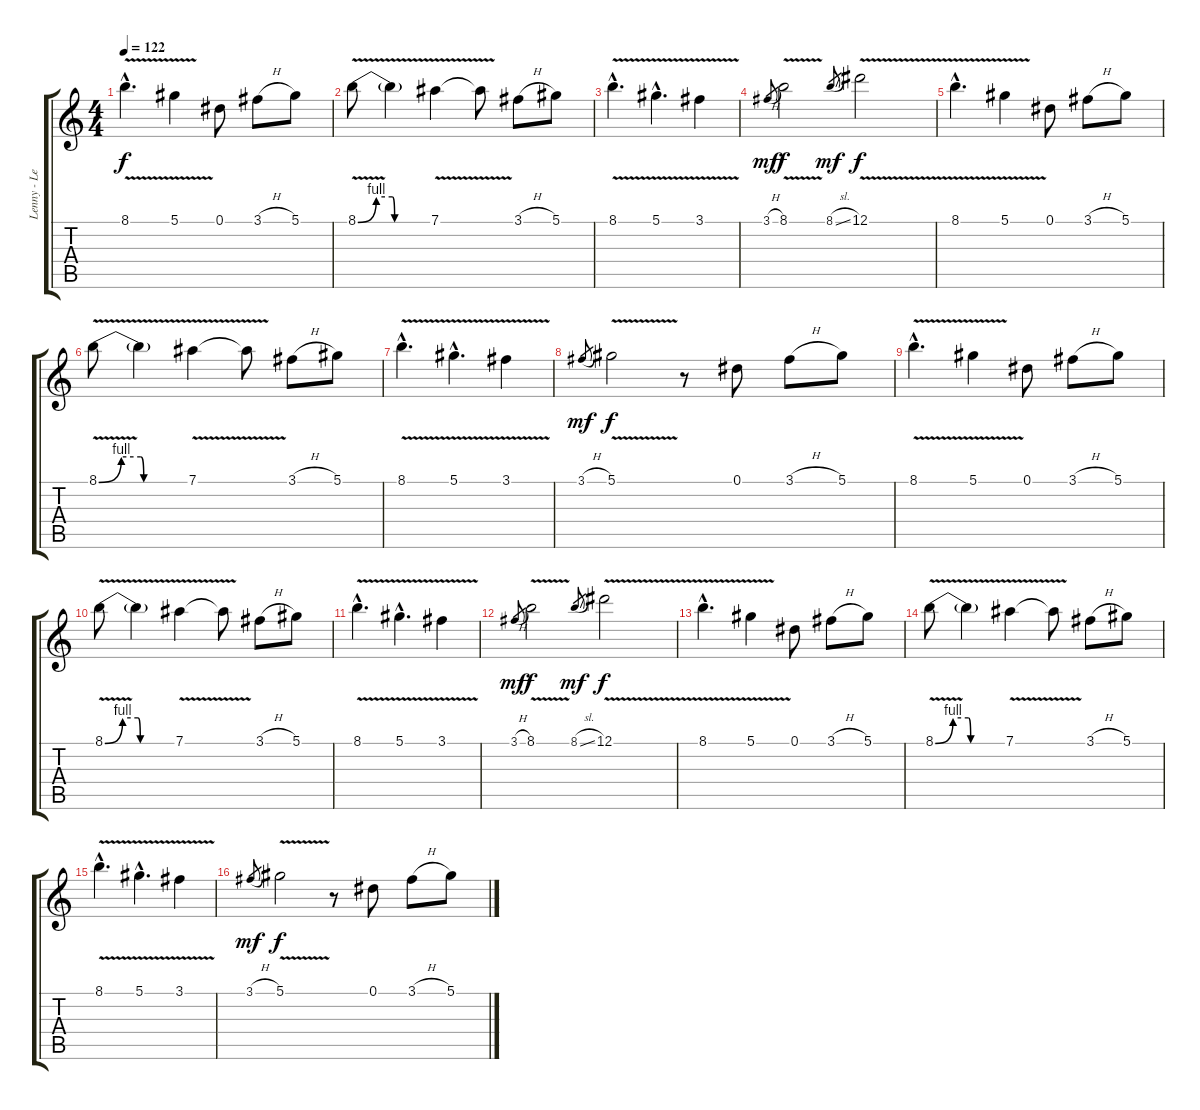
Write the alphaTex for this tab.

\track ("Lenny - Lead Guitar" "Lenny - Le") {instrument overdrivenguitar}
\staff {score tabs}
\tuning (Eb4 Bb3 Gb3 Db3 Ab2 Eb2) {hide}
\ts (4 4)
\tempo 122
\clef g2
\ks c
8.1{v hac}.4{d dy f} 5.1{v}.4 0.1.8 3.1{h}.8 5.1.8 |
8.1{be (custom 0 0 15 4 28 4 30 0 45 0 60 0) v}.8 8.1{t}.4 7.1{v}.4 7.1{t}.8 3.1{h}.8 5.1.8 |
8.1{v hac}.4{d} 5.1{v hac}.4{d} 3.1{v}.4 |
3.1{h}.8{gr dy mf} 8.1{v}.2{dy f} 8.1{sl}.8{gr dy mf} 12.1{v}.2{dy f} |
8.1{v hac}.4{d} 5.1{v}.4 0.1.8 3.1{h}.8 5.1.8 |
8.1{be (custom 0 0 15 4 28 4 30 0 45 0 60 0) v}.8 8.1{t}.4 7.1{v}.4 7.1{t}.8 3.1{h}.8 5.1.8 |
8.1{v hac}.4{d} 5.1{v hac}.4{d} 3.1{v}.4 |
3.1{h}.8{gr dy mf} 5.1{v}.2{dy f} r.8 0.1.8 3.1{h}.8 5.1.8 |
8.1{v hac}.4{d} 5.1{v}.4 0.1.8 3.1{h}.8 5.1.8 |
8.1{be (custom 0 0 15 4 28 4 30 0 45 0 60 0) v}.8 8.1{t}.4 7.1{v}.4 7.1{t}.8 3.1{h}.8 5.1.8 |
8.1{v hac}.4{d} 5.1{v hac}.4{d} 3.1{v}.4 |
3.1{h}.8{gr dy mf} 8.1{v}.2{dy f} 8.1{sl}.8{gr dy mf} 12.1{v}.2{dy f} |
8.1{v hac}.4{d} 5.1{v}.4 0.1.8 3.1{h}.8 5.1.8 |
8.1{be (custom 0 0 15 4 28 4 30 0 45 0 60 0) v}.8 8.1{t}.4 7.1{v}.4 7.1{t}.8 3.1{h}.8 5.1.8 |
8.1{v hac}.4{d} 5.1{v hac}.4{d} 3.1{v}.4 |
3.1{h}.8{gr dy mf} 5.1{v}.2{dy f} r.8 0.1.8 3.1{h}.8 5.1.8
